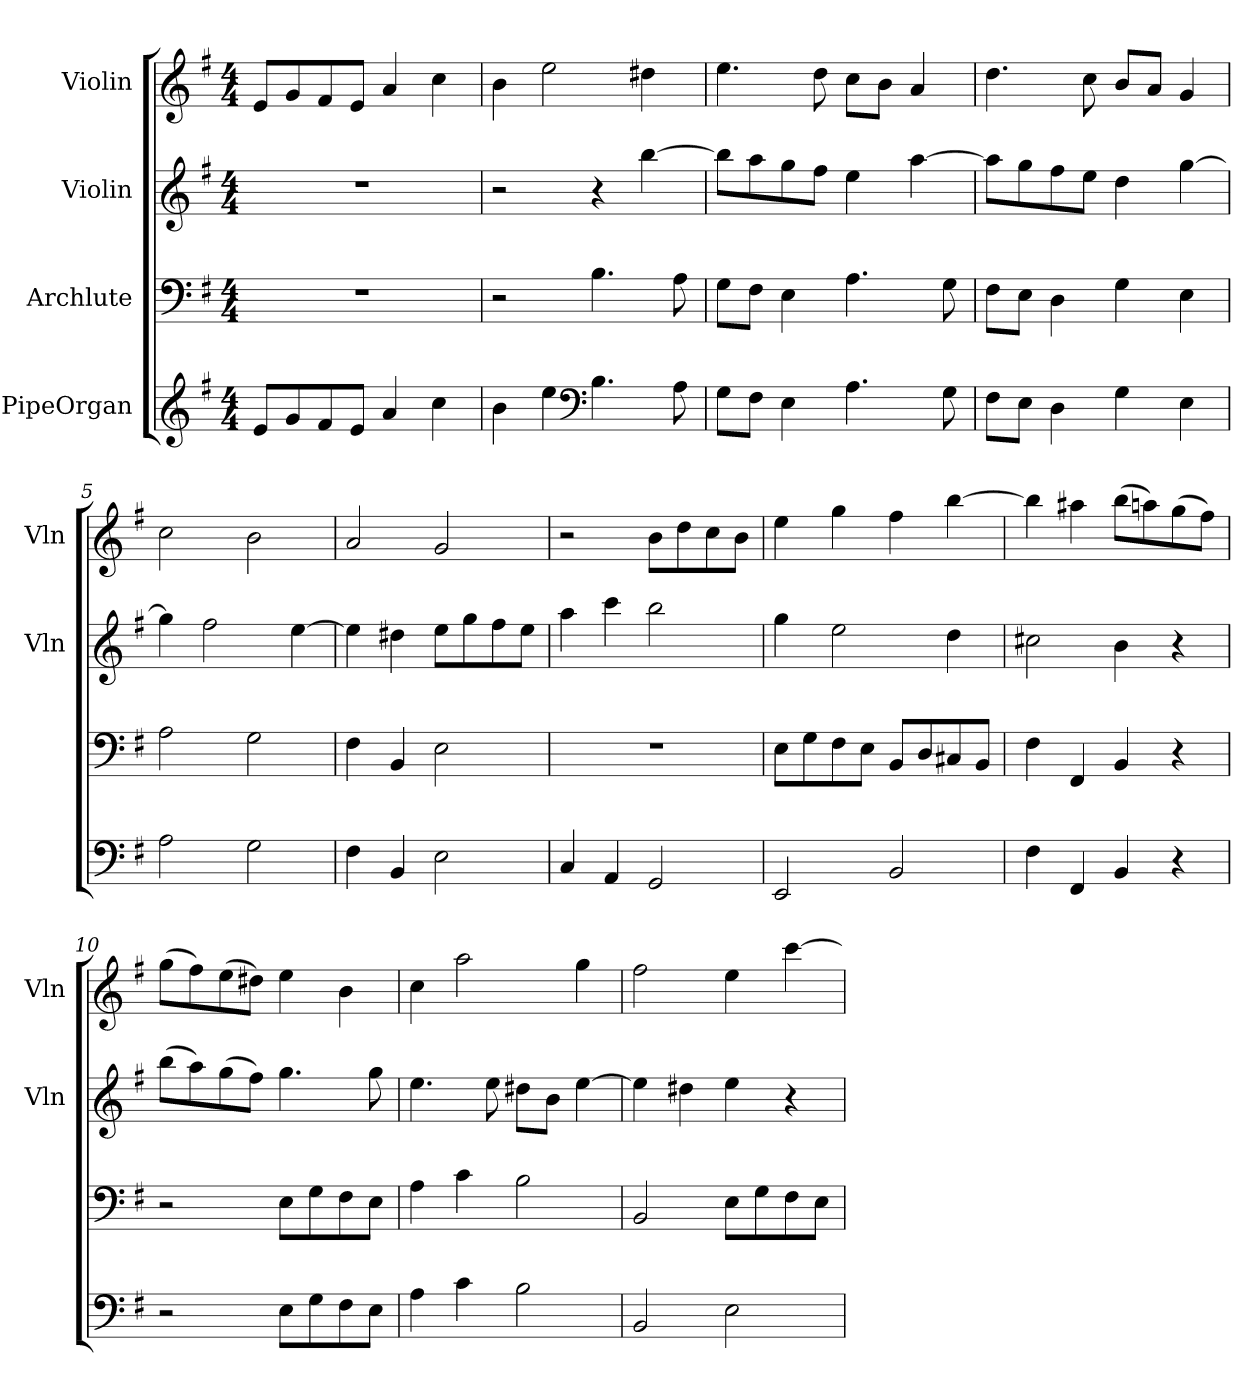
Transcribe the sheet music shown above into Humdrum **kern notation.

**kern	**kern	**kern	**kern
*part4	*part3	*part2	*part1
*staff4	*staff3	*staff2	*staff1
*I"PipeOrgan	*I"Archlute	*I"Violin	*I"Violin
*	*	*I'Vln	*I'Vln
*clefG2	*clefF4	*clefG2	*clefG2
*k[f#]	*k[f#]	*k[f#]	*k[f#]
*e:	*e:	*e:	*e:
*M4/4	*M4/4	*M4/4	*M4/4
*MM120	*MM120	*MM120	*MM120
=1	=1	=1	=1
8e/L	1r	1r	8e/L
8g/	.	.	8g/
8f#/	.	.	8f#/
8e/J	.	.	8e/J
4a/	.	.	4a/
4cc\	.	.	4cc\
=2	=2	=2	=2
4b\	2r	2r	4b\
4ee\	.	.	2ee\
*clefF4	*	*	*
4.B\	4.B\	4r	.
.	.	[4bb\	4dd#X\
8A\	8A\	.	.
=3	=3	=3	=3
8G\L	8G\L	8bb\L]	4.ee\
8F#\J	8F#\J	8aa\	.
4E\	4E\	8gg\	.
.	.	8ff#\J	8dd\
4.A\	4.A\	4ee\	8cc\L
.	.	.	8b\J
.	.	[4aa\	4a/
8G\	8G\	.	.
=4	=4	=4	=4
8F#\L	8F#\L	8aa\L]	4.dd\
8E\J	8E\J	8gg\	.
4D\	4D\	8ff#\	.
.	.	8ee\J	8cc\
4G\	4G\	4dd\	8b/L
.	.	.	8a/J
4E\	4E\	[4gg\	4g/
=5	=5	=5	=5
2A\	2A\	4gg\]	2cc\
.	.	2ff#\	.
2G\	2G\	.	2b\
.	.	[4ee\	.
=6	=6	=6	=6
4F#\	4F#\	4ee\]	2a/
4BB/	4BB/	4dd#X\	.
2E\	2E\	8ee\L	2g/
.	.	8gg\	.
.	.	8ff#\	.
.	.	8ee\J	.
=7	=7	=7	=7
4C/	1r	4aa\	2r
4AA/	.	4ccc\	.
2GG/	.	2bb\	8b\L
.	.	.	8dd\
.	.	.	8cc\
.	.	.	8b\J
=8	=8	=8	=8
2EE/	8E\L	4gg\	4ee\
.	8G\	.	.
.	8F#\	2ee\	4gg\
.	8E\J	.	.
2BB/	8BB/L	.	4ff#\
.	8D/	.	.
.	8C#X/	4dd\	[4bb\
.	8BB/J	.	.
=9	=9	=9	=9
4F#\	4F#\	2cc#X\	4bb\]
4FF#/	4FF#/	.	4aa#X\
4BB/	4BB/	4b\	(8bb\L
.	.	.	8aan\)
4r	4r	4r	(8gg\
.	.	.	8ff#\J)
=10	=10	=10	=10
2r	2r	(8bb\L	(8gg\L
.	.	8aa\)	8ff#\)
.	.	(8gg\	(8ee\
.	.	8ff#\J)	8dd#X\J)
8E\L	8E\L	4.gg\	4ee\
8G\	8G\	.	.
8F#\	8F#\	.	4b\
8E\J	8E\J	8gg\	.
=11	=11	=11	=11
4A\	4A\	4.ee\	4cc\
4c\	4c\	.	2aa\
.	.	8ee\	.
2B\	2B\	8dd#X\L	.
.	.	8b\J	.
.	.	[4ee\	4gg\
=12	=12	=12	=12
2BB/	2BB/	4ee\]	2ff#\
.	.	4dd#X\	.
2E\	8E\L	4ee\	4ee\
.	8G\	.	.
.	8F#\	4r	[4ccc\
.	8E\J	.	.
=	=	=	=
*-	*-	*-	*-
